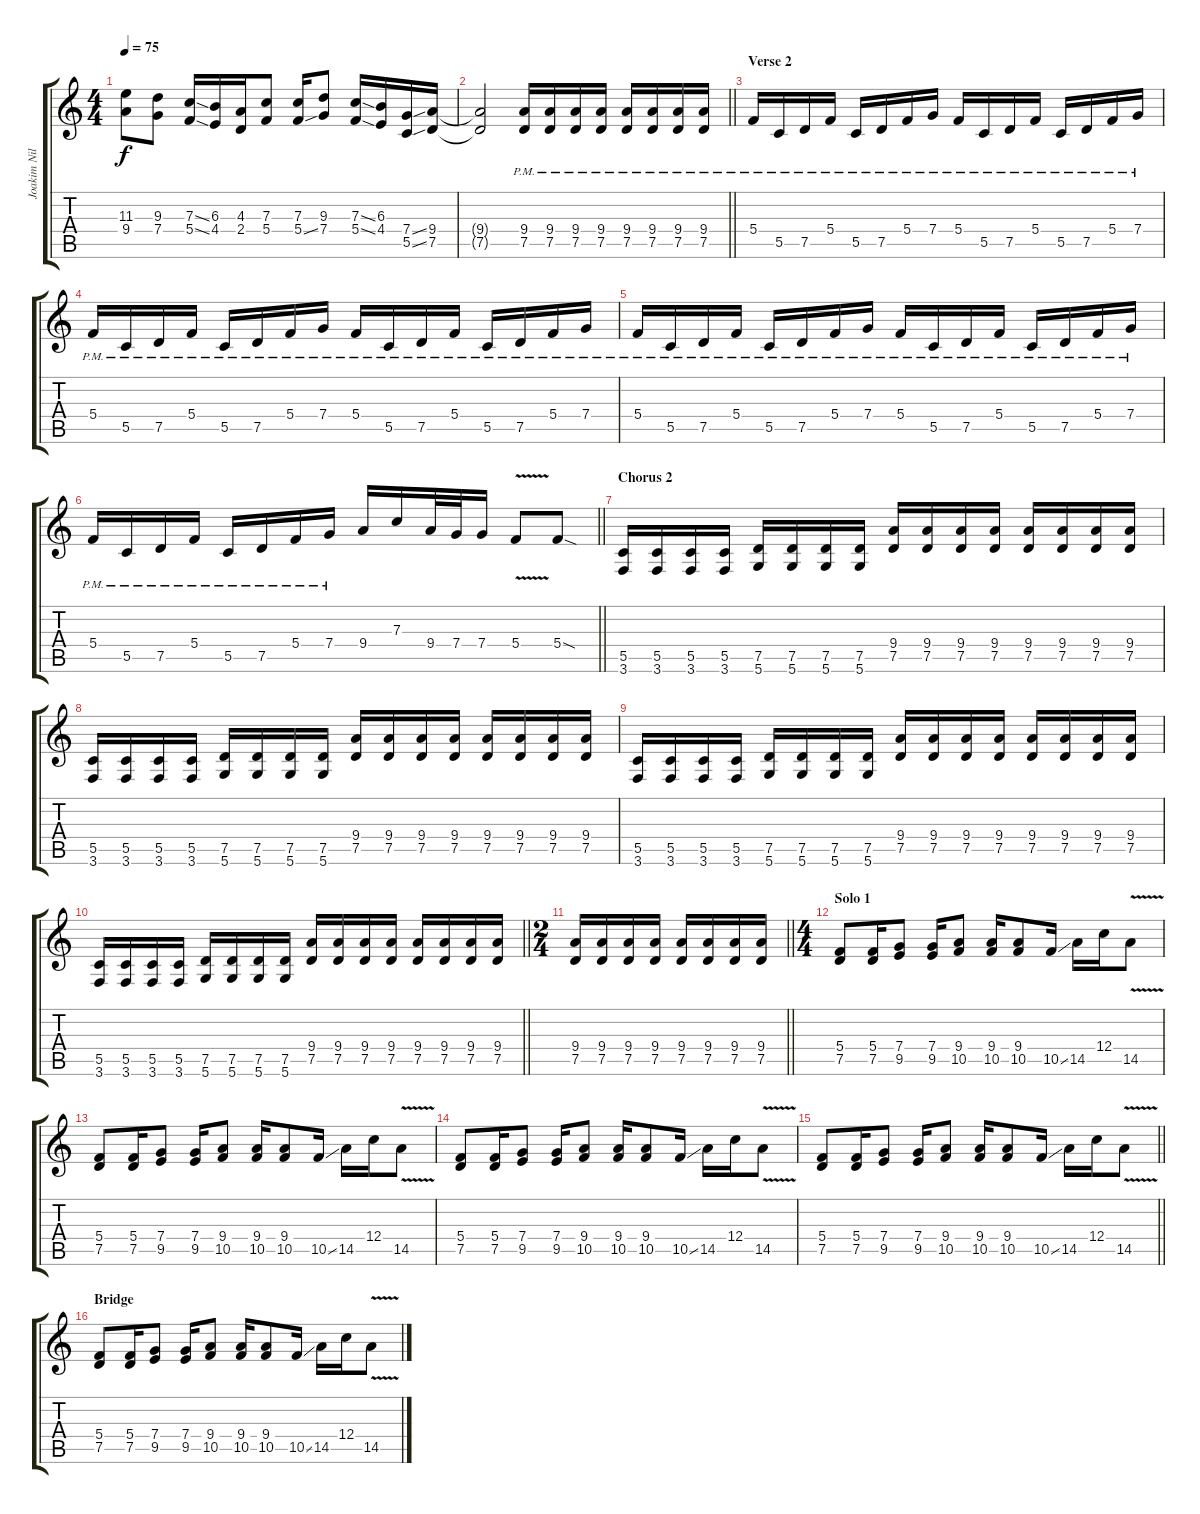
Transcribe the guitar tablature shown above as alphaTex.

\track ("Joakim Nilsson" "Joakim Nil") {instrument distortionguitar}
\staff {score tabs}
\tuning (D4 A3 F3 C3 G2 D2) {hide}
\ts (4 4)
\tempo 75
\clef g2
\ks c
(11.3{t} 9.4{t}).8{dy f} (9.3 7.4).8 (7.3{ss} 5.4{ss}).16 (6.3 4.4).16 (4.3 2.4).16 (7.3 5.4).8 (7.3 5.4{ss}).16 (9.3 7.4).8 (7.3{ss} 5.4{ss}).16 (6.3 4.4).16 (7.4{ss} 5.5{ss}).16 (9.4 7.5).16 |
\barLineRight lightlight
(9.4{t} 7.5{t}).2 (9.4{pm} 7.5{pm}).16 (9.4{pm} 7.5{pm}).16 (9.4{pm} 7.5{pm}).16 (9.4{pm} 7.5{pm}).16 (9.4{pm} 7.5{pm}).16 (9.4{pm} 7.5{pm}).16 (9.4{pm} 7.5{pm}).16 (9.4{pm} 7.5{pm}).16 |
\section ("" "Verse 2")
5.4{pm}.16 5.5{pm}.16 7.5{pm}.16 5.4{pm}.16 5.5{pm}.16 7.5{pm}.16 5.4{pm}.16 7.4{pm}.16 5.4{pm}.16 5.5{pm}.16 7.5{pm}.16 5.4{pm}.16 5.5{pm}.16 7.5{pm}.16 5.4{pm}.16 7.4{pm}.16 |
5.4{pm}.16 5.5{pm}.16 7.5{pm}.16 5.4{pm}.16 5.5{pm}.16 7.5{pm}.16 5.4{pm}.16 7.4{pm}.16 5.4{pm}.16 5.5{pm}.16 7.5{pm}.16 5.4{pm}.16 5.5{pm}.16 7.5{pm}.16 5.4{pm}.16 7.4{pm}.16 |
5.4{pm}.16 5.5{pm}.16 7.5{pm}.16 5.4{pm}.16 5.5{pm}.16 7.5{pm}.16 5.4{pm}.16 7.4{pm}.16 5.4{pm}.16 5.5{pm}.16 7.5{pm}.16 5.4{pm}.16 5.5{pm}.16 7.5{pm}.16 5.4{pm}.16 7.4{pm}.16 |
\barLineRight lightlight
5.4{pm}.16 5.5{pm}.16 7.5{pm}.16 5.4{pm}.16 5.5{pm}.16 7.5{pm}.16 5.4{pm}.16 7.4{pm}.16 9.4.16 7.3.16 9.4.32 7.4.32 7.4.16 5.4{v}.8 5.4{sod}.8 |
\section ("" "Chorus 2")
(5.5 3.6).16 (5.5 3.6).16 (5.5 3.6).16 (5.5 3.6).16 (7.5 5.6).16 (7.5 5.6).16 (7.5 5.6).16 (7.5 5.6).16 (9.4 7.5).16 (9.4 7.5).16 (9.4 7.5).16 (9.4 7.5).16 (9.4 7.5).16 (9.4 7.5).16 (9.4 7.5).16 (9.4 7.5).16 |
(5.5 3.6).16 (5.5 3.6).16 (5.5 3.6).16 (5.5 3.6).16 (7.5 5.6).16 (7.5 5.6).16 (7.5 5.6).16 (7.5 5.6).16 (9.4 7.5).16 (9.4 7.5).16 (9.4 7.5).16 (9.4 7.5).16 (9.4 7.5).16 (9.4 7.5).16 (9.4 7.5).16 (9.4 7.5).16 |
(5.5 3.6).16 (5.5 3.6).16 (5.5 3.6).16 (5.5 3.6).16 (7.5 5.6).16 (7.5 5.6).16 (7.5 5.6).16 (7.5 5.6).16 (9.4 7.5).16 (9.4 7.5).16 (9.4 7.5).16 (9.4 7.5).16 (9.4 7.5).16 (9.4 7.5).16 (9.4 7.5).16 (9.4 7.5).16 |
\barLineRight lightlight
(5.5 3.6).16 (5.5 3.6).16 (5.5 3.6).16 (5.5 3.6).16 (7.5 5.6).16 (7.5 5.6).16 (7.5 5.6).16 (7.5 5.6).16 (9.4 7.5).16 (9.4 7.5).16 (9.4 7.5).16 (9.4 7.5).16 (9.4 7.5).16 (9.4 7.5).16 (9.4 7.5).16 (9.4 7.5).16 |
\ts (2 4)
\barLineRight lightlight
(9.4 7.5).16 (9.4 7.5).16 (9.4 7.5).16 (9.4 7.5).16 (9.4 7.5).16 (9.4 7.5).16 (9.4 7.5).16 (9.4 7.5).16 |
\ts (4 4)
\section ("" "Solo 1")
(5.4 7.5).8 (5.4 7.5).16 (7.4 9.5).8 (7.4 9.5).16 (9.4 10.5).8 (9.4 10.5).16 (9.4 10.5).8 10.5{ss}.16 14.5.16 12.4.16 14.5{v}.8 |
(5.4 7.5).8 (5.4 7.5).16 (7.4 9.5).8 (7.4 9.5).16 (9.4 10.5).8 (9.4 10.5).16 (9.4 10.5).8 10.5{ss}.16 14.5.16 12.4.16 14.5{v}.8 |
(5.4 7.5).8 (5.4 7.5).16 (7.4 9.5).8 (7.4 9.5).16 (9.4 10.5).8 (9.4 10.5).16 (9.4 10.5).8 10.5{ss}.16 14.5.16 12.4.16 14.5{v}.8 |
\barLineRight lightlight
(5.4 7.5).8 (5.4 7.5).16 (7.4 9.5).8 (7.4 9.5).16 (9.4 10.5).8 (9.4 10.5).16 (9.4 10.5).8 10.5{ss}.16 14.5.16 12.4.16 14.5{v}.8 |
\section ("" "Bridge")
(5.4 7.5).8 (5.4 7.5).16 (7.4 9.5).8 (7.4 9.5).16 (9.4 10.5).8 (9.4 10.5).16 (9.4 10.5).8 10.5{ss}.16 14.5.16 12.4.16 14.5{v}.8
